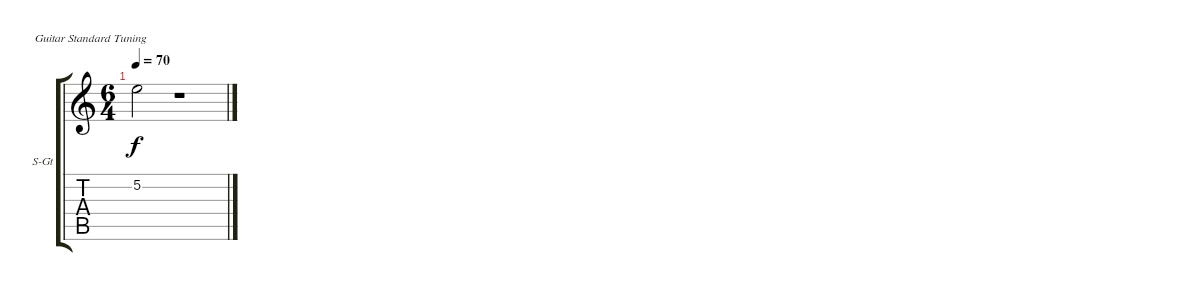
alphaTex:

\bracketExtendMode groupsimilarinstruments
\firstSystemTrackNameOrientation horizontal
\otherSystemsTrackNameOrientation horizontal
\track ("Violon" "S-Gt") {instrument stringensemble1}
\staff {score tabs}
\tuning (E4 B3 G3 D3 A2 E2)
\displaytranspose 12
\ts (6 4)
\tempo 70
\clef g2
\ks c
5.2{t}.2{dy f} r.1
